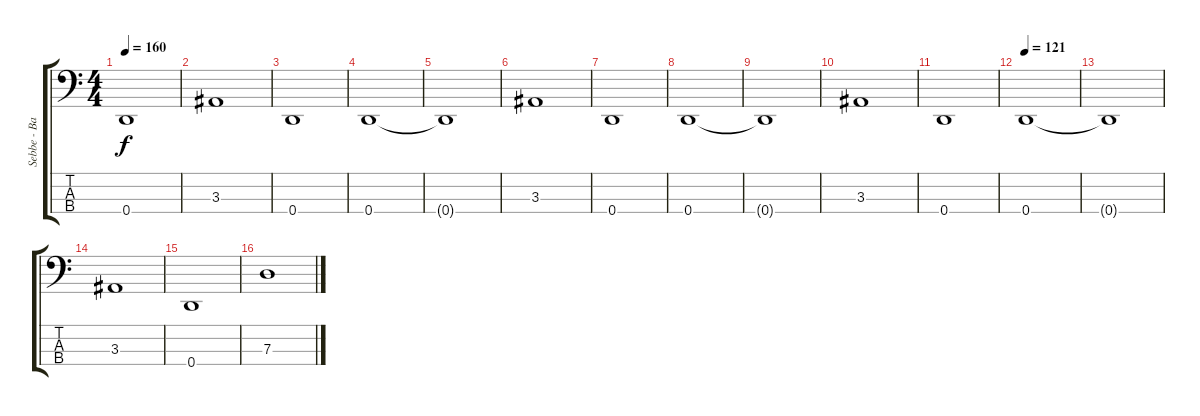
\track ("Sebbe - Bass Guitar" "Sebbe - Ba") {instrument electricbassfinger}
\staff {score tabs}
\tuning (F2 C2 G1 D1) {hide}
\ts (4 4)
\tempo 160
\clef f4
\ks c
0.4{t}.1{dy f} |
3.3.1 |
0.4.1 |
0.4.1 |
0.4{t}.1 |
3.3.1 |
0.4.1 |
0.4.1 |
0.4{t}.1 |
3.3.1 |
0.4.1 |
\tempo 121
0.4.1 |
0.4{t}.1 |
3.3.1 |
0.4.1 |
7.3.1
